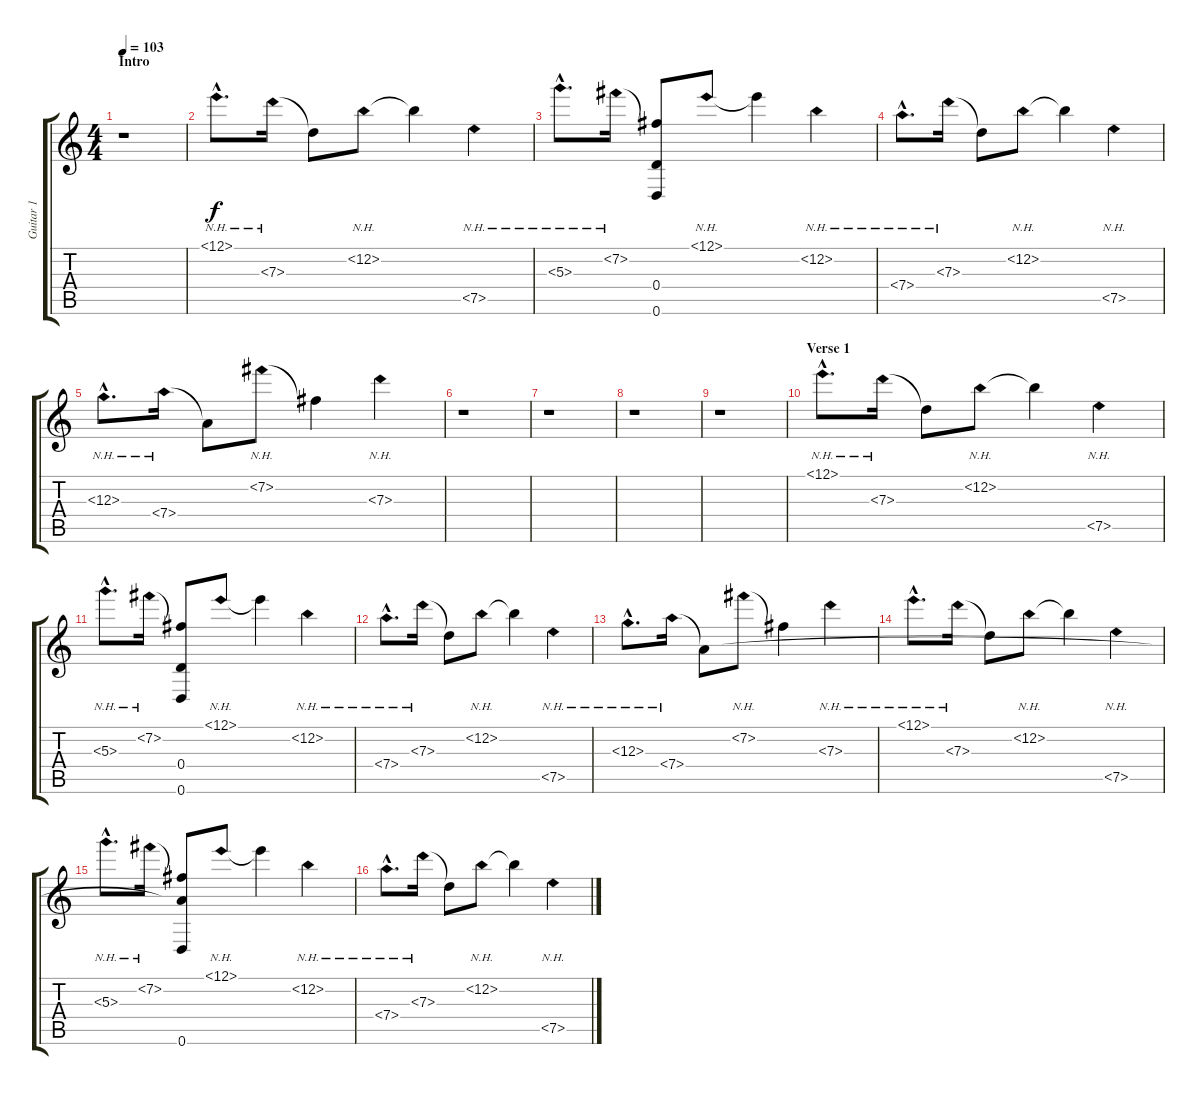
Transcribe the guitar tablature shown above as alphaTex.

\track ("Guitar 1" "Guitar 1") {instrument electricguitarjazz}
\staff {score tabs}
\tuning (E4 B3 G3 D3 A2 D2) {hide}
\ts (4 4)
\section ("" "Intro")
\tempo 103
\clef g2
\ks c
r.1{dy f instrument electricguitarjazz} |
12.1{nh hac}.8{d} 7.3{nh}.16 7.3{t}.8 12.2{nh}.8 12.2{t}.4 7.5{nh}.4 |
5.3{nh hac}.8{d} 7.2{nh}.16 (7.2{t} 0.4 0.6).8 12.1{nh}.8 12.1{t}.4 12.2{nh}.4 |
7.4{nh hac}.8{d} 7.3{nh}.16 7.3{t}.8 12.2{nh}.8 12.2{t}.4 7.5{nh}.4 |
12.3{nh hac}.8{d} 7.4{nh}.16 7.4{t}.8 7.2{nh}.8 7.2{t}.4 7.3{nh}.4 |
r.1 |
r.1 |
r.1 |
r.1 |
\section ("" "Verse 1")
12.1{nh hac}.8{d} 7.3{nh}.16 7.3{t}.8 12.2{nh}.8 12.2{t}.4 7.5{nh}.4 |
5.3{nh hac}.8{d} 7.2{nh}.16 (7.2{t} 0.4 0.6).8 12.1{nh}.8 12.1{t}.4 12.2{nh}.4 |
7.4{nh hac}.8{d} 7.3{nh}.16 7.3{t}.8 12.2{nh}.8 12.2{t}.4 7.5{nh}.4 |
12.3{nh hac}.8{d} 7.4{nh}.16 7.4{t}.8 7.2{nh}.8 7.2{t}.4 7.3{nh}.4 |
12.1{nh hac}.8{d} 7.3{nh}.16 7.3{t}.8 12.2{nh}.8 12.2{t}.4 7.5{nh}.4 |
5.3{nh hac}.8{d} 7.2{nh}.16 (7.2{t} 7.4{t} 0.6).8 12.1{nh}.8 12.1{t}.4 12.2{nh}.4 |
7.4{nh hac}.8{d} 7.3{nh}.16 7.3{t}.8 12.2{nh}.8 12.2{t}.4 7.5{nh}.4
